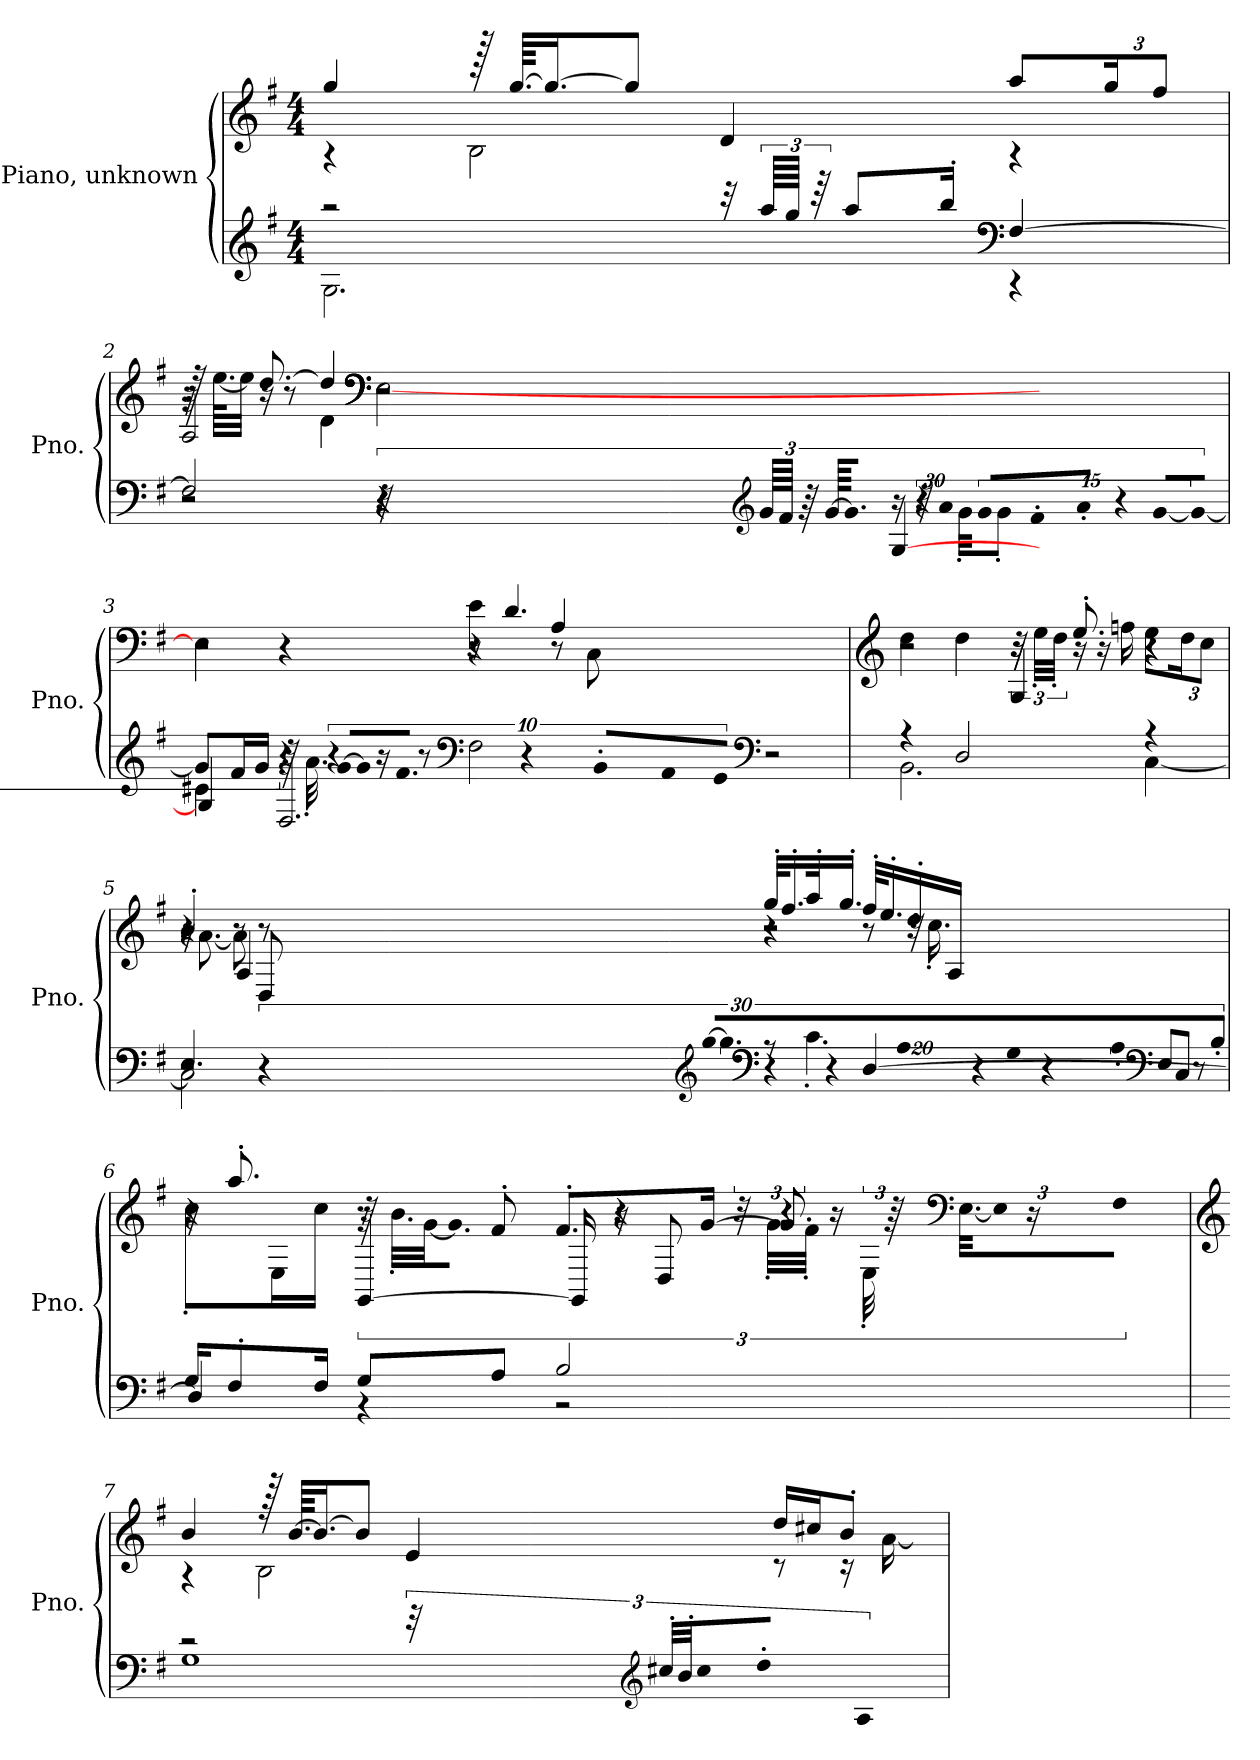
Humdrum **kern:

**kern	**kern
*part1	*part1
*staff2	*staff1
*I"Piano, unknown	*
*I'Pno.	*
*clefG2	*clefG2
*k[f#]	*k[f#]
*M4/4	*M4/4
*MM120	*MM120
=1	=1
*^	*^
2r	2.G\	4gg/	4r
.	.	128r	2B\
.	.	[64.gg/KKLL	.
.	.	16.gg/J_	.
.	.	8gg/J]	.
32r	.	4d/	.
96aa/LLLL	.	.	.
96gg/JJJJ	.	.	.
96r	.	.	.
8aa/L	.	.	.
16bb'/Jk	.	.	.
*clefF4	*	*	*
[4F#/	4r	8aa/L	4r
*	*	*Xbrackettup	*
.	.	24gg/K	.
.	.	12ff#/J	.
!!LO:LB:g=z
=2	=2	=2	=2
*	*^	*	*^
2F#/]	2r	2r	16r	128r	2A/
.	.	.	.	[64.ee\KLLL	.
.	.	.	.	32ee\JJJ]	.
.	.	.	[8.dd/	16r	.
.	.	.	.	8r	.
.	.	.	4dd/]	4d\	.
*	*	*	*clefF4	*	*
48r	4r	4r	2r	[2E\	2r
*clefG2	*	*	*	*	*
96g/LLLL	.	.	.	.	.
96f#/JJJJ	.	.	.	.	.
96r	.	.	.	.	.
[96g/KKKL	.	.	.	.	.
8.g/J]	.	.	.	.	.
!LO:N:vis=64	!	!	!	!	!
960%17r	16r	[4G/	.	.	.
!LO:N:vis=64	!	!	!	!	!
960%17a/	.	.	.	.	.
1920ryy	.	.	.	.	.
!LO:N:vis=32	!	!	!	!	!
640%23g/LLL	.	.	.	.	.
.	32r	.	.	.	.
!LO:N:vis=32	!	!	!	!	!
640%23f#'/	.	.	.	.	.
.	32g'\KKL	.	.	.	.
!LO:N:vis=32	!	!	!	!	!
640%23a'/JJJ	.	.	.	.	.
.	8g'\J	.	.	.	.
!LO:N:vis=64	!	!	!	!	!
960%17r	.	.	.	.	.
!LO:N:vis=64	!	!	!	!	!
[960%17g/KKLL	.	.	.	.	.
!LO:N:vis=16	!	!	!	!	!
1920%137g/JJ_	.	.	.	.	.
.	1920ryy	1920ryy	1920ryy	1920ryy	1920ryy
!!LO:LB:g=z	!!	!!
=3	=3	=3	=3	=3	=3
8g/L]	4c#X\	4G/]	2r	4E\]	2r
16f#/L	.	.	.	.	.
16g/JJ	.	.	.	.	.
!LO:N:vis=32	!	!	!	!	!
1920%53r	64r	2.D/	.	4r	.
.	32.a'\	.	.	.	.
!LO:N:vis=64	!	!	!	!	!
640%9r	.	.	.	.	.
!LO:N:vis=64	!	!	!	!	!
[640%9g/LLLL	.	.	.	.	.
!LO:N:vis=64	!	!	!	!	!
640%9g/J]	.	.	.	.	.
.	16r	.	.	.	.
36.f#/JJJ	.	.	.	.	.
!LO:N:vis=32	!	!	!	!	!
1920%53r	.	.	.	.	.
.	8r	.	.	.	.
!LO:N:vis=32	!	!	!	!	!
1920%53g'/LLL	.	.	.	.	.
!LO:N:vis=32	!	!	!	!	!
1920%53f#/J	.	.	.	.	.
!LO:N:vis=16	!	!	!	!	!
1920%107e/JJ	.	.	.	.	.
*clefF4	*	*	*	*	*
2r	2F#\	.	4r	4e'\	8r
.	.	.	.	.	4.d/
.	.	.	4A/	8r	.
.	.	.	.	8C\	.
*v	*v	*v	*	*	*
=4	=4	=4	=4
*	*clefG2	*	*
*^	*	*	*
4r	2.BB\	2r	4dd\	2r
2D/	.	.	4dd\	.
*	*	*	*brackettup	*
.	.	16r	48r	4G/
.	.	.	48ee'\LLL	.
.	.	.	48dd'\JJJ	.
.	.	8.ee'/	16r	.
.	.	.	16r	.
.	.	.	16ffn\	.
4r	[4C\	4r	8ee\L	4r
*	*	*	*Xbrackettup	*
.	.	.	24dd\K	.
.	.	.	12cc\J	.
!!LO:LB:g=z	!!	!!
=5	=5	=5	=5	=5
*	*^	*	*	*
4.E/	2C\]	2r	4b'/	16r	4r
.	.	.	.	[8.a\	.
.	.	.	8r	8a\]	4A/
!LO:N:vis=128	!	!	!	!	!
1920%17r	.	.	8D/	8r	.
*clefG2	*	*	*	*	*
!LO:N:vis=256	!	!	!	!	!
[1920%17gg/KLLLL	.	.	.	.	.
!LO:N:vis=64.	!	!	!	!	!
640%17gg/JJJJ]	.	.	.	.	.
1920ryy	.	.	.	.	.
!LO:N:vis=128	!	!	!	!	!
1920%17r	.	.	.	.	.
!LO:N:vis=64	!	!	!	!	!
960%17ff#/	.	.	.	.	.
!LO:N:vis=128	!	!	!	!	!
1920%17r	.	.	.	.	.
!LO:N:vis=256	!	!	!	!	!
1920%17ee/	.	.	.	.	.
!LO:N:vis=64	!	!	!	!	!
960%17r	.	.	.	.	.
1920ryy	.	.	.	.	.
!LO:N:vis=64	!	!	!	!	!
960%17ff#'/	.	.	.	.	.
*clefF4	*	*	*	*	*
8E/L	8r	4r	32gg'/KLL	4r	2r
.	.	.	16.ff#'/	.	.
8C/J	4.c'\	.	32aa'/K	.	.
.	.	.	16.gg'/JJ	.	.
8r	.	[4D/	32ff#'/KLL	8r	.
.	.	.	16.ee'/	.	.
8B'/	.	.	16dd'/	32r	.
.	.	.	.	16.cc'\	.
.	.	.	16A/JJ	.	.
*	*v	*v	*	*	*
!!LO:LB:g=z	!!	!!
=6	=6	=6	=6	=6
16G/KL	4D/]	16r	8cc'\L	4r
8F#'/	.	8.aa'/	.	.
.	.	.	16E\L	.
16F#/Jk	.	.	16cc\JJ	.
*	*	*	*brackettup	*
8G/L	4r	8r	96r	[4GG/
.	.	.	48.b'\LLL	.
.	.	.	[48g\JJ	.
.	.	.	8.g\J]	.
8A/J	.	8f#'/	.	.
2B/	2r	8.f#'/L	8r	16GG/]
.	.	.	.	16r
.	.	.	48r	8D/
.	.	.	48g'\LLL	.
.	.	.	48f#'\JJJ	.
.	.	[16g/Jk	16r	.
.	.	8.g/]	48E'\	4r
.	.	.	96r	.
*	*	*clefF4	*	*
.	.	.	[48.E\KKL	.
.	.	.	8E\]	.
.	.	16r	16F#\Jk	.
*	*	*v	*v	*v
!!LO:LB:g=z
=7	=7	=7
*	*	*clefG2
*	*	*^
2r	1G	4b/	4r
.	.	128r	2B\
.	.	[64.b/KKLL	.
.	.	16.b/J_	.
.	.	8b/J]	.
48r	.	4e/	.
*clefG2	*	*	*
48cc#X'/LLL	.	.	.
48b'/JJ	.	.	.
8cc#/	.	.	.
16dd'/Jk	.	.	.
4A/	.	16dd/LL	8r
.	.	16cc#X/J	.
.	.	8b'/J	16r
.	.	.	[16a\
*v	*v	*	*
*	*v	*v
=	=
*-	*-
